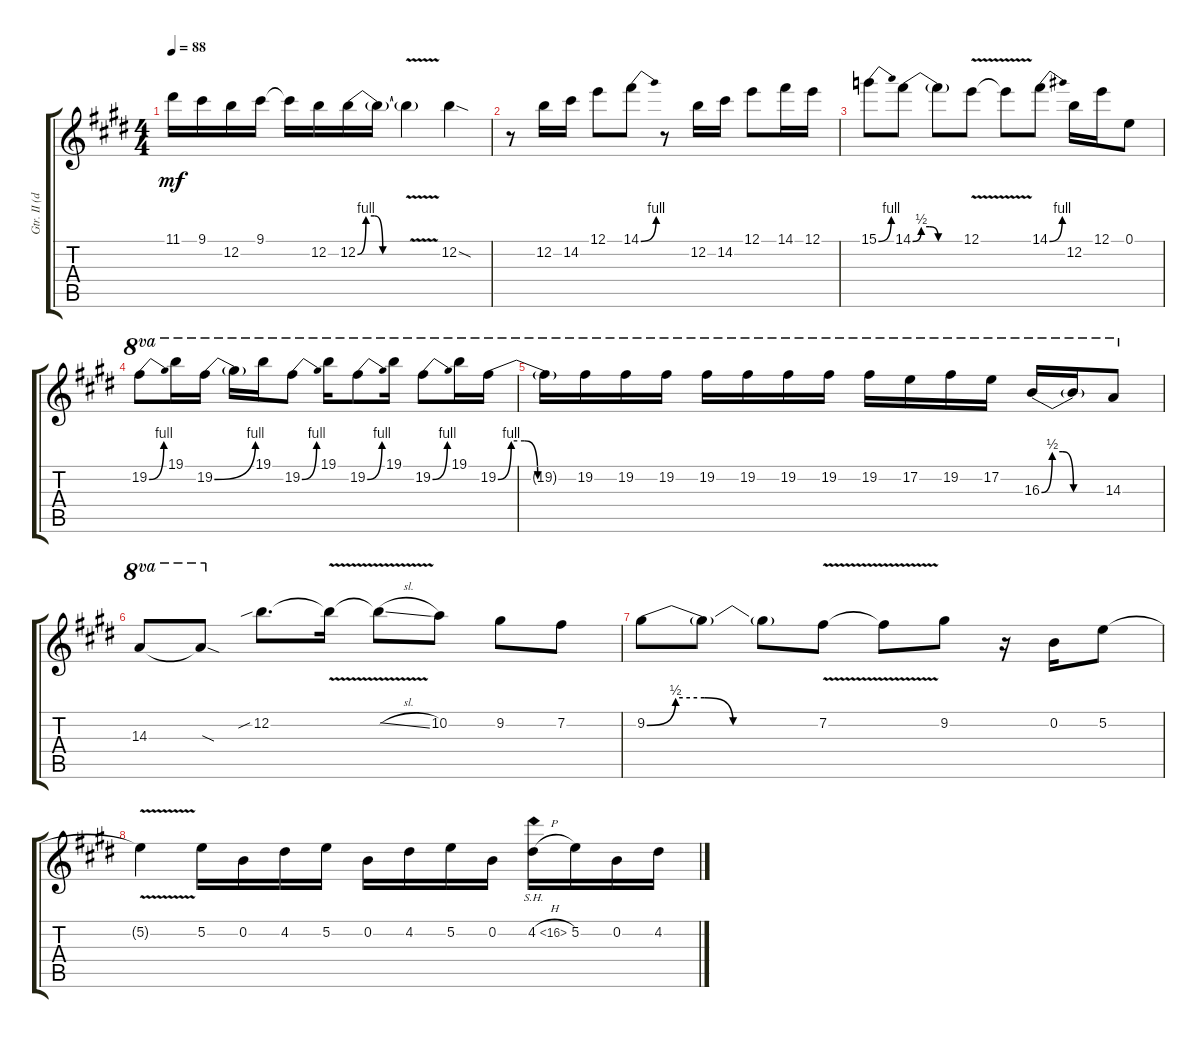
\track ("Gtr. II (dist. tone w/wah)" "Gtr. II (d") {instrument distortionguitar}
\staff {score tabs}
\tuning (E4 B3 G3 D3 A2 E2) {hide}
\ts (4 4)
\tempo 88
\clef g2
\ks e
11.1{t}.16{dy mf} 9.1.16 12.2.16 9.1.16 9.1{t}.16 12.2.16 12.2{be (custom 0 0 10 4 20 4 30 0 60 0)}.16 12.2{t}.16 12.2{v t}.4 12.2{sod}.4 |
r.8 12.2.16 14.2.16 12.1.8 14.1{be (bend 0 0 60 4)}.8 r.8 12.2.16 14.2.16 12.1.8 14.1.16 12.1.16 |
15.1{be (bend 0 0 60 4)}.8 14.1{be (custom 0 0 10 2 20 2 30 0 60 0)}.8 14.1{t}.8 12.1{v}.8 12.1{t}.8 14.1{be (bend 0 0 60 4)}.8 12.2.16 12.1.16 0.1.8 |
19.2{be (bend 0 0 60 4)}.8{ot 8va} 19.1.16{ot 8va} 19.2{be (bend 0 0 60 4)}.16{ot 8va} 19.2{t}.16{ot 8va} 19.1.16{ot 8va} 19.2{be (bend 0 0 60 4)}.8{ot 8va} 19.1.16{ot 8va} 19.2{be (bend 0 0 60 4)}.8{ot 8va} 19.1.16{ot 8va} 19.2{be (bend 0 0 60 4)}.8{ot 8va} 19.1.16{ot 8va} 19.2{be (custom 0 0 10 4 20 4 30 0 60 0)}.16{ot 8va} |
19.2{t}.16{ot 8va} 19.2.16{ot 8va} 19.2.16{ot 8va} 19.2.16{ot 8va} 19.2.16{ot 8va} 19.2.16{ot 8va} 19.2.16{ot 8va} 19.2.16{ot 8va} 19.2.16{ot 8va} 17.2.16{ot 8va} 19.2.16{ot 8va} 17.2.16{ot 8va} 16.3{be (custom 0 0 10 2 20 2 30 0 60 0)}.16{ot 8va} 16.3{t}.16{ot 8va} 14.3.8{ot 8va} |
14.3.8{ot 8va} 14.3{sod t}.8{ot 8va} 12.2{sib}.8{d} 12.2{v t}.16 12.2{sl t}.8 10.2.8 9.2.8 7.2.8 |
9.2{be (custom 0 0 10 2 20 2 30 0 60 0)}.8 9.2{t}.8 9.2{t}.8 7.2{v}.8 7.2{t}.8 9.2.8 r.16 0.2.16 5.2.8 |
5.2{v t}.4 5.2.16 0.2.16 4.2.16 5.2.16 0.2.16 4.2.16 5.2.16 0.2.16 4.2{sh 12 h}.16 5.2.16 0.2.16 4.2.16
